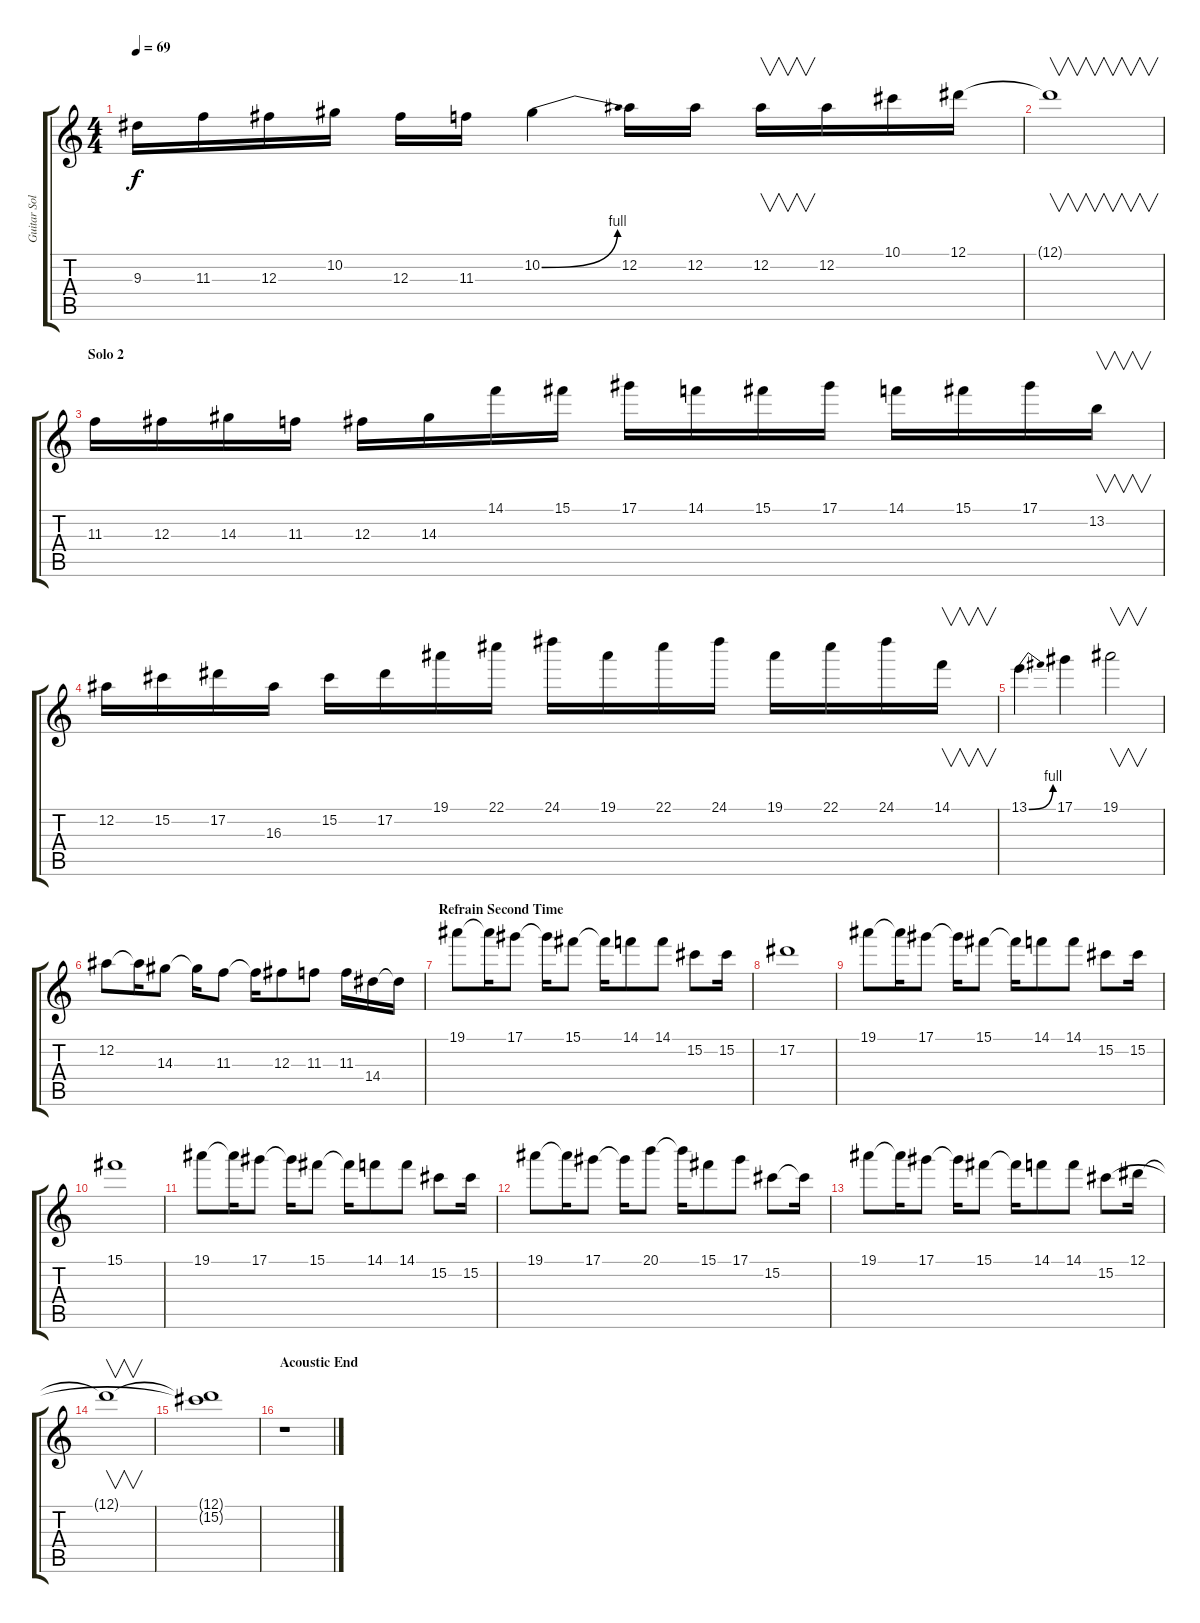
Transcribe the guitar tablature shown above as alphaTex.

\track ("Guitar Solo" "Guitar Sol") {instrument overdrivenguitar}
\staff {score tabs}
\tuning (Eb4 Bb3 Gb3 Db3 Ab2 Eb2) {hide}
\ts (4 4)
\tempo 69
\clef g2
\ks c
9.3.16{dy f} 11.3.16 12.3.16 10.2.16 12.3.16 11.3.16 10.2{be (bend 0 0 60 4)}.4 12.2.16 12.2.16 12.2.16{v} 12.2.16 10.1.16 12.1.16 |
12.1{t}.1{v} |
\section ("" "Solo 2")
11.3.16 12.3.16 14.3.16 11.3.16 12.3.16 14.3.16 14.1.16 15.1.16 17.1.16 14.1.16 15.1.16 17.1.16 14.1.16 15.1.16 17.1.16 13.2.16{v} |
12.2.16 15.2.16 17.2.16 16.3.16 15.2.16 17.2.16 19.1.16 22.1.16 24.1.16 19.1.16 22.1.16 24.1.16 19.1.16 22.1.16 24.1.16 14.1.16{v} |
13.1{be (bend 0 0 60 4)}.4 17.1.4 19.1.2{v} |
12.2.8 12.2{t}.16 14.3.8 14.3{t}.16 11.3.8 11.3{t}.16 12.3.8 11.3.8 11.3.16 14.4.16 14.4{t}.16 |
\section ("" "Refrain Second Time")
19.1.8 19.1{t}.16 17.1.8 17.1{t}.16 15.1.8 15.1{t}.16 14.1.8 14.1.8 15.2.8 15.2.16 |
17.2.1 |
19.1.8 19.1{t}.16 17.1.8 17.1{t}.16 15.1.8 15.1{t}.16 14.1.8 14.1.8 15.2.8 15.2.16 |
15.1.1 |
19.1.8 19.1{t}.16 17.1.8 17.1{t}.16 15.1.8 15.1{t}.16 14.1.8 14.1.8 15.2.8 15.2.16 |
19.1.8 19.1{t}.16 17.1.8 17.1{t}.16 20.1.8 20.1{t}.16 15.1.8 17.1.8 15.2.8 15.2{t}.16 |
19.1.8 19.1{t}.16 17.1.8 17.1{t}.16 15.1.8 15.1{t}.16 14.1.8 14.1.8 15.2.8 12.1.16 |
12.1{t}.1{v} |
(12.1{t} 15.2{t}).1{volume 0} |
\section ("" "Acoustic End")
r.1
